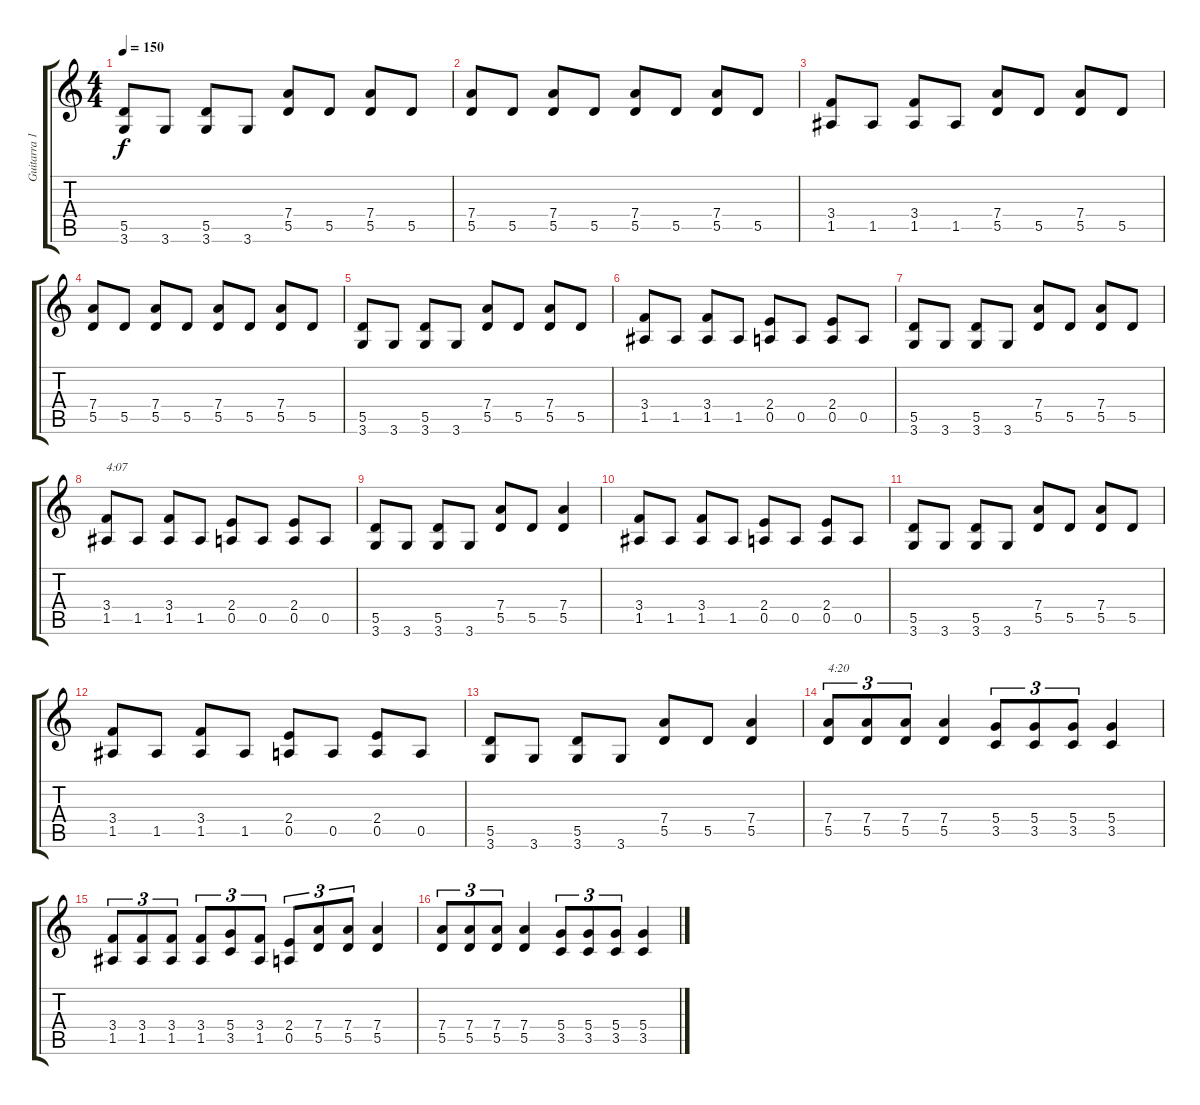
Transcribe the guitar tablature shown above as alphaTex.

\track ("Guitarra 1" "Guitarra 1") {instrument distortionguitar}
\staff {score tabs}
\tuning (E4 B3 G3 D3 A2 E2) {hide}
\ts (4 4)
\tempo 150
\clef g2
\ks c
(5.5 3.6).8{dy f} 3.6.8 (5.5 3.6).8 3.6.8 (7.4 5.5).8 5.5.8 (7.4 5.5).8 5.5.8 |
(7.4 5.5).8 5.5.8 (7.4 5.5).8 5.5.8 (7.4 5.5).8 5.5.8 (7.4 5.5).8 5.5.8 |
(3.4 1.5).8 1.5.8 (3.4 1.5).8 1.5.8 (7.4 5.5).8 5.5.8 (7.4 5.5).8 5.5.8 |
(7.4 5.5).8 5.5.8 (7.4 5.5).8 5.5.8 (7.4 5.5).8 5.5.8 (7.4 5.5).8 5.5.8 |
(5.5 3.6).8 3.6.8 (5.5 3.6).8 3.6.8 (7.4 5.5).8 5.5.8 (7.4 5.5).8 5.5.8 |
(3.4 1.5).8 1.5.8 (3.4 1.5).8 1.5.8 (2.4 0.5).8 0.5.8 (2.4 0.5).8 0.5.8 |
(5.5 3.6).8 3.6.8 (5.5 3.6).8 3.6.8 (7.4 5.5).8 5.5.8 (7.4 5.5).8 5.5.8 |
(3.4 1.5).8{txt "4:07"} 1.5.8 (3.4 1.5).8 1.5.8 (2.4 0.5).8 0.5.8 (2.4 0.5).8 0.5.8 |
(5.5 3.6).8 3.6.8 (5.5 3.6).8 3.6.8 (7.4 5.5).8 5.5.8 (7.4 5.5).4 |
(3.4 1.5).8 1.5.8 (3.4 1.5).8 1.5.8 (2.4 0.5).8 0.5.8 (2.4 0.5).8 0.5.8 |
(5.5 3.6).8 3.6.8 (5.5 3.6).8 3.6.8 (7.4 5.5).8 5.5.8 (7.4 5.5).8 5.5.8 |
(3.4 1.5).8 1.5.8 (3.4 1.5).8 1.5.8 (2.4 0.5).8 0.5.8 (2.4 0.5).8 0.5.8 |
(5.5 3.6).8 3.6.8 (5.5 3.6).8 3.6.8 (7.4 5.5).8 5.5.8 (7.4 5.5).4 |
(7.4 5.5).8{tu (3 2) txt "4:20"} (7.4 5.5).8{tu (3 2)} (7.4 5.5).8{tu (3 2)} (7.4 5.5).4 (5.4 3.5).8{tu (3 2)} (5.4 3.5).8{tu (3 2)} (5.4 3.5).8{tu (3 2)} (5.4 3.5).4 |
(3.4 1.5).8{tu (3 2)} (3.4 1.5).8{tu (3 2)} (3.4 1.5).8{tu (3 2)} (3.4 1.5).8{tu (3 2)} (5.4 3.5).8{tu (3 2)} (3.4 1.5).8{tu (3 2)} (2.4 0.5).8{tu (3 2)} (7.4 5.5).8{tu (3 2)} (7.4 5.5).8{tu (3 2)} (7.4 5.5).4 |
(7.4 5.5).8{tu (3 2)} (7.4 5.5).8{tu (3 2)} (7.4 5.5).8{tu (3 2)} (7.4 5.5).4 (5.4 3.5).8{tu (3 2)} (5.4 3.5).8{tu (3 2)} (5.4 3.5).8{tu (3 2)} (5.4 3.5).4
